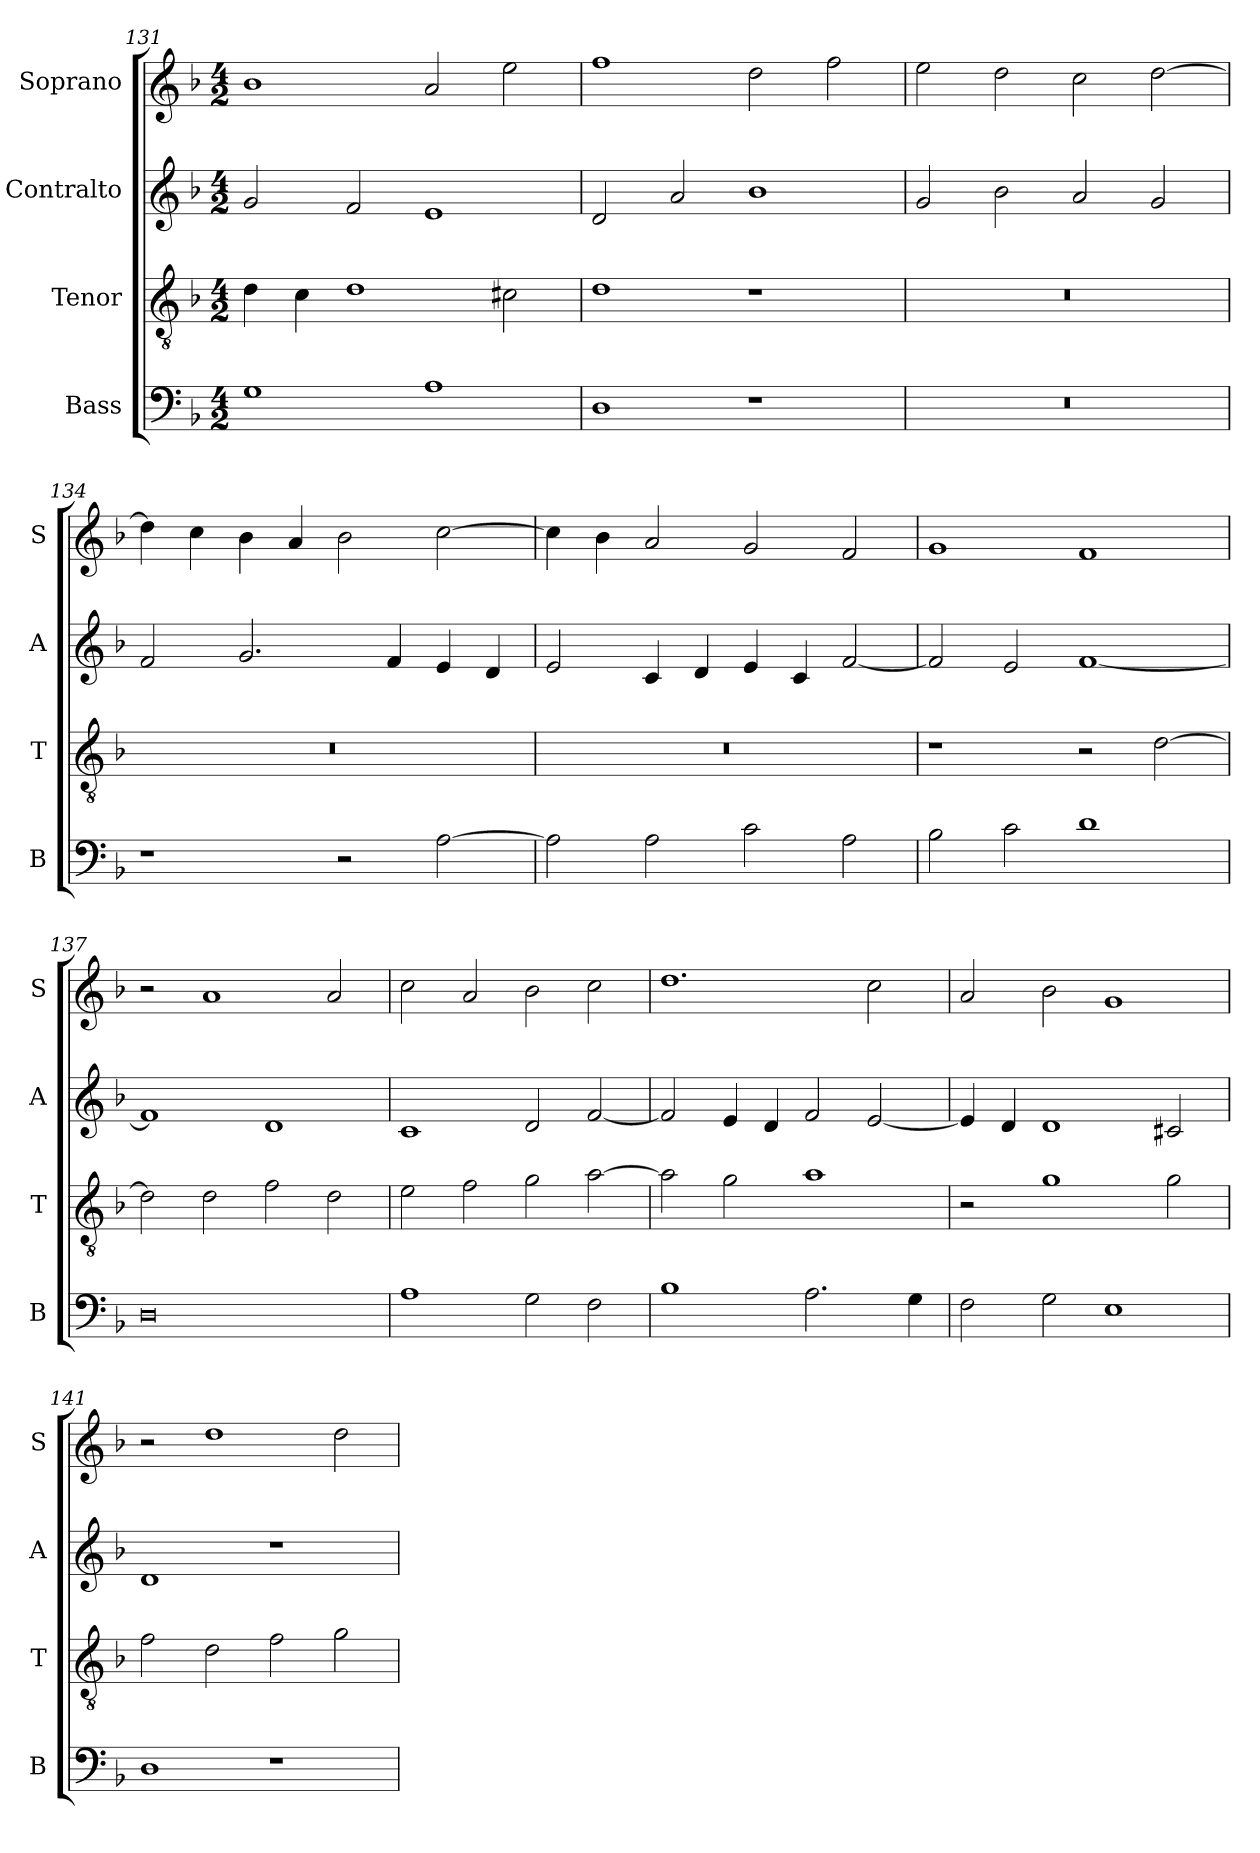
**kern	**kern	**kern	**kern
*part4	*part3	*part2	*part1
*staff4	*staff3	*staff2	*staff1
*I"Bass	*I"Tenor	*I"Contralto	*I"Soprano
*I'B	*I'T	*I'A	*I'S
*clefF4	*clefGv2	*clefG2	*clefG2
*k[b-]	*k[b-]	*k[b-]	*k[b-]
*G:dor	*G:dor	*G:dor	*G:dor
*M4/2	*M4/2	*M4/2	*M4/2
=131	=131	=131	=131
1G	4d	2g	1b-
.	4c	.	.
.	1d	2f	.
1A	.	1e	2a
.	2c#X	.	2ee
=132	=132	=132	=132
1D	1d	2d	1ff
.	.	2a	.
1r	1r	1b-	2dd
.	.	.	2ff
=133	=133	=133	=133
0r	0r	2g	2ee
.	.	2b-	2dd
.	.	2a	2cc
.	.	2g	[2dd
=134	=134	=134	=134
1r	0r	2f	4dd]
.	.	.	4cc
.	.	2.g	4b-
.	.	.	4a
2r	.	.	2b-
.	.	4f	.
[2A	.	4e	[2cc
.	.	4d	.
=135	=135	=135	=135
2A]	0r	2e	4cc]
.	.	.	4b-
2A	.	4c	2a
.	.	4d	.
2c	.	4e	2g
.	.	4c	.
2A	.	[2f	2f
=136	=136	=136	=136
2B-	1r	2f]	1g
2c	.	2e	.
1d	2r	[1f	1f
.	[2d	.	.
=137	=137	=137	=137
0D	2d]	1f]	2r
.	2d	.	1a
.	2f	1d	.
.	2d	.	2a
=138	=138	=138	=138
1A	2e	1c	2cc
.	2f	.	2a
2G	2g	2d	2b-
2F	[2a	[2f	2cc
=139	=139	=139	=139
1B-	2a]	2f]	1.dd
.	2g	4e	.
.	.	4d	.
2.A	1a	2f	.
.	.	[2e	2cc
4G	.	.	.
=140	=140	=140	=140
2F	2r	4e]	2a
.	.	4d	.
2G	1g	1d	2b-
1E	.	.	1g
.	2g	2c#X	.
=141	=141	=141	=141
1D	2f	1d	2r
.	2d	.	1dd
1r	2f	1r	.
.	2g	.	2dd
=	=	=	=
*-	*-	*-	*-
